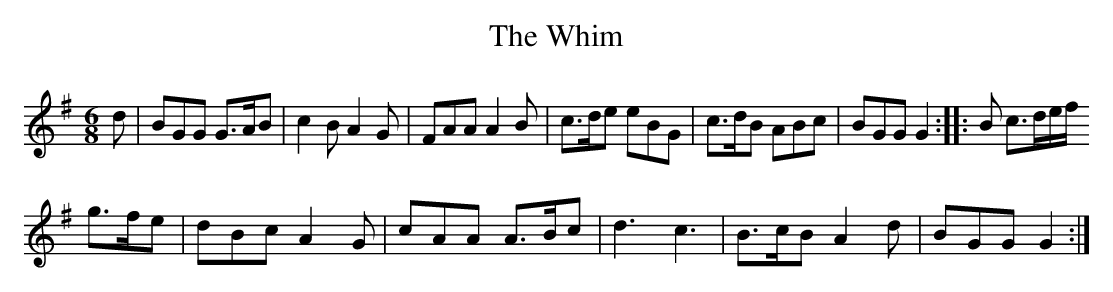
X:1
T:The Whim
M:6/8
L:1/8
K:G
d|BGG G>AB| c2 B A2 G| FAA A2 B|c>de eBG| c>dB ABc| BGG G2::B c>de/2f/2
g>fe|dBc A2 G|cAA A>Bc| d3 c3 |B>cB A2 d|BGG G2:|
